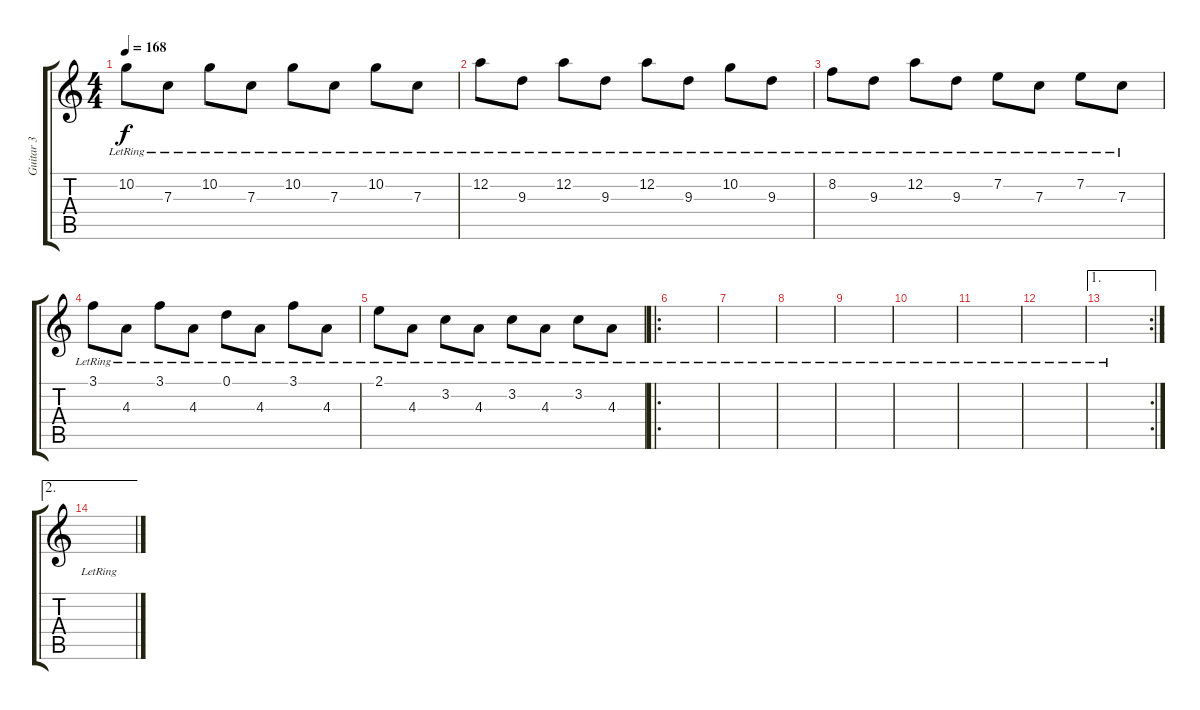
\track ("Guitar 3" "Guitar 3") {instrument distortionguitar}
\staff {score tabs}
\tuning (D4 A3 F3 C3 G2 D2) {hide}
\ts (4 4)
\tempo 168
\clef g2
\ks c
10.2{lr}.8{dy f} 7.3{lr}.8 10.2{lr}.8 7.3{lr}.8 10.2{lr}.8 7.3{lr}.8 10.2{lr}.8 7.3{lr}.8 |
12.2{lr}.8 9.3{lr}.8 12.2{lr}.8 9.3{lr}.8 12.2{lr}.8 9.3{lr}.8 10.2{lr}.8 9.3{lr}.8 |
8.2{lr}.8 9.3{lr}.8 12.2{lr}.8 9.3{lr}.8 7.2{lr}.8 7.3{lr}.8 7.2{lr}.8 7.3{lr}.8 |
3.1{lr}.8 4.3{lr}.8 3.1{lr}.8 4.3{lr}.8 0.1{lr}.8 4.3{lr}.8 3.1{lr}.8 4.3{lr}.8 |
2.1{lr}.8 4.3{lr}.8 3.2{lr}.8 4.3{lr}.8 3.2{lr}.8 4.3{lr}.8 3.2{lr}.8 4.3{lr}.8 |
\ro
|
|
|
|
|
|
|
\ae 1
\rc 2
|
\ae 2
